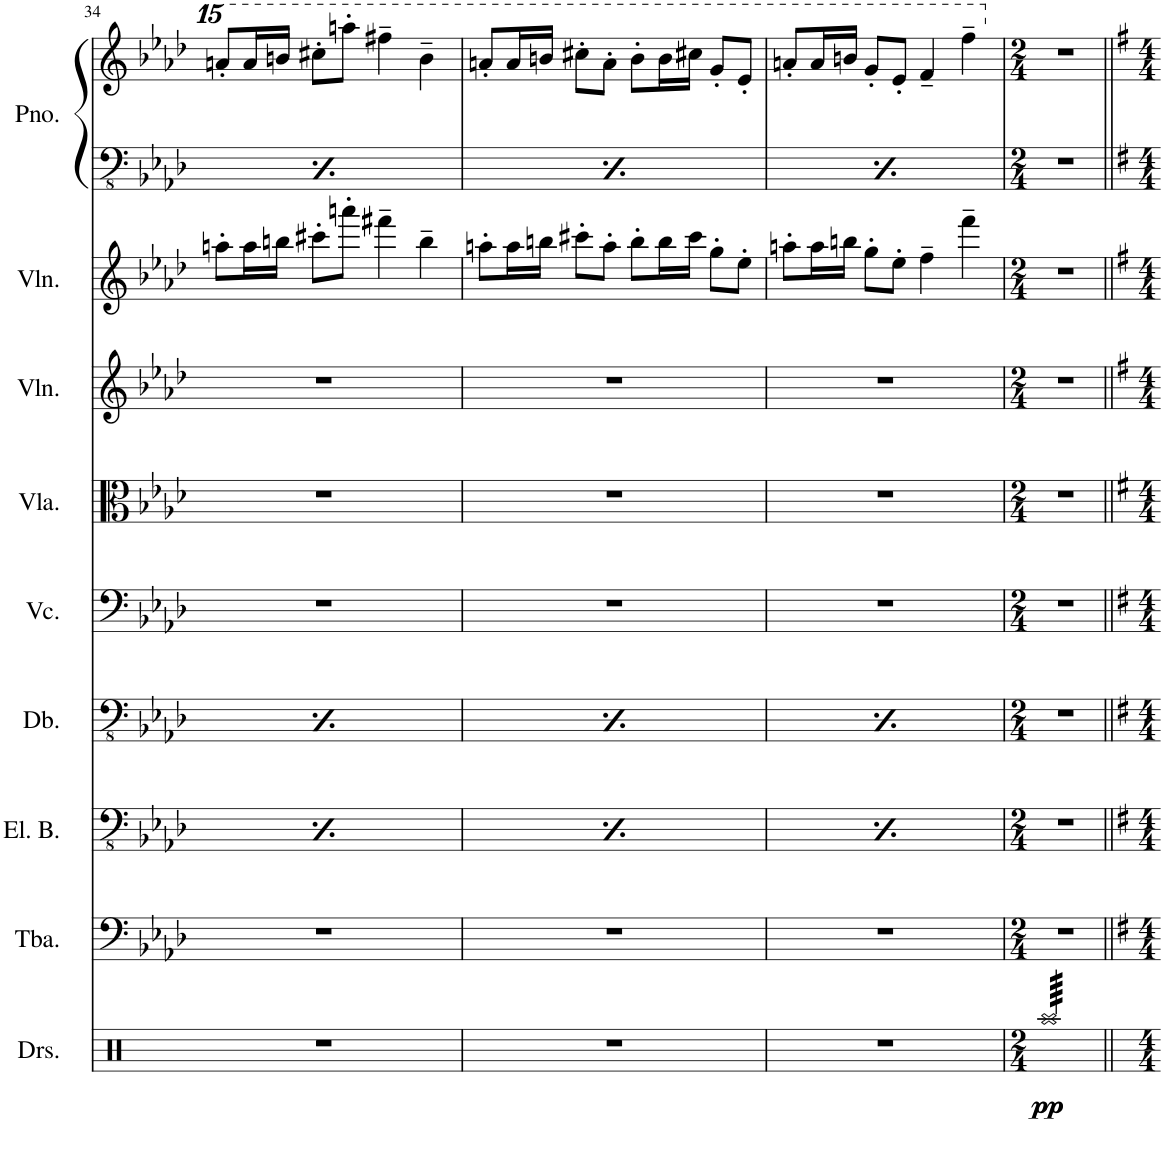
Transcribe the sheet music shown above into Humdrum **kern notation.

**kern	**dynam	**kern	**kern	**kern	**kern	**kern	**kern	**kern	**kern	**kern
*part9	*part9	*part8	*part7	*part6	*part5	*part4	*part3	*part2	*part1	*part1
*staff10	*staff10	*staff9	*staff8	*staff7	*staff6	*staff5	*staff4	*staff3	*staff2	*staff1
*I"Drumset	*	*I"Tuba	*I"Electric Bass	*I"Double Bass	*I"Violoncello	*I"Viola	*I"Violin	*I"Violin	*I"Piano	*
*I'Drs.	*	*I'Tba.	*I'El. B.	*I'Db.	*I'Vc.	*I'Vla.	*I'Vln.	*I'Vln.	*I'Pno.	*
!!LO:PB:g=z
*clefX	*	*clefF4	*clefFv4	*clefFv4	*clefF4	*clefC3	*clefG2	*clefG2	*clefFv4	*clefG2
*k[]	*	*k[b-e-a-d-]	*k[b-e-a-d-]	*k[b-e-a-d-]	*k[b-e-a-d-]	*k[b-e-a-d-]	*k[b-e-a-d-]	*k[b-e-a-d-]	*k[b-e-a-d-]	*k[b-e-a-d-]
*M4/4	*	*M4/4	*M4/4	*M4/4	*M4/4	*M4/4	*M4/4	*M4/4	*M4/4	*M4/4
=34	=34	=34	=34	=34	=34	=34	=34	=34	=34	=34
1r	.	1r	16EE-\LL	16EE-\LL	1r	1r	1r	8aan'\L	16EEE-/LL	8aaan'/L
.	.	.	16FF\	16FF\	.	.	.	.	16FFF/	.
.	.	.	16GG\	16GG\	.	.	.	16aa\L	16GGG/	16aaa/L
.	.	.	16DD-\JJ	16DD-\JJ	.	.	.	16bbn\JJ	16DDD-/JJ	16bbbn/JJ
.	.	.	16An\LL	16An\LL	.	.	.	8ccc#X'\L	16AAn\LL	8cccc#X'\L
.	.	.	16G\	16G\	.	.	.	.	16GG\	.
.	.	.	16E-\	16E-\	.	.	.	8aaan'\J	16EE-\	8aaaan'\J
.	.	.	16F\JJ	16F\JJ	.	.	.	.	16FF\JJ	.
.	.	.	16C-X\LL	16C-X\LL	.	.	.	4fff#X~\	16CC-X/LL	4ffff#X~\
.	.	.	16E-\	16E-\	.	.	.	.	16EE-/	.
.	.	.	16AAn\	16AAn\	.	.	.	.	16AAAn/	.
.	.	.	16D-\JJ	16D-\JJ	.	.	.	.	16DD-/JJ	.
.	.	.	16GG\LL	16GG\LL	.	.	.	4bb~\	16GGG/LL	4bbb~\
.	.	.	16BBn\	16BBn\	.	.	.	.	16BBBn/	.
.	.	.	16FF\	16FF\	.	.	.	.	16FFF/	.
.	.	.	16AA\JJ	16AA\JJ	.	.	.	.	16AAA/JJ	.
=35	=35	=35	=35	=35	=35	=35	=35	=35	=35	=35
1r	.	1r	16EE-\LL	16EE-\LL	1r	1r	1r	8aan'\L	16EEE-/LL	8aaan'/L
.	.	.	16FF\	16FF\	.	.	.	.	16FFF/	.
.	.	.	16GG\	16GG\	.	.	.	16aa\L	16GGG/	16aaa/L
.	.	.	16DD-\JJ	16DD-\JJ	.	.	.	16bbn\JJ	16DDD-/JJ	16bbbn/JJ
.	.	.	16An\LL	16An\LL	.	.	.	8ccc#X'\L	16AAn\LL	8cccc#X'\L
.	.	.	16G\	16G\	.	.	.	.	16GG\	.
.	.	.	16E-\	16E-\	.	.	.	8aa'\J	16EE-\	8aaa'\J
.	.	.	16F\JJ	16F\JJ	.	.	.	.	16FF\JJ	.
.	.	.	16C-X\LL	16C-X\LL	.	.	.	8bb'\L	16CC-X/LL	8bbb'\L
.	.	.	16E-\	16E-\	.	.	.	.	16EE-/	.
.	.	.	16AAn\	16AAn\	.	.	.	16bb\L	16AAAn/	16bbb\L
.	.	.	16D-\JJ	16D-\JJ	.	.	.	16ccc#\JJ	16DD-/JJ	16cccc#X\JJ
.	.	.	16GG\LL	16GG\LL	.	.	.	8gg'\L	16GGG/LL	8ggg'/L
.	.	.	16BBn\	16BBn\	.	.	.	.	16BBBn/	.
.	.	.	16FF\	16FF\	.	.	.	8ee-'\J	16FFF/	8eee-'/J
.	.	.	16AA\JJ	16AA\JJ	.	.	.	.	16AAA/JJ	.
=36	=36	=36	=36	=36	=36	=36	=36	=36	=36	=36
1r	.	1r	16EE-\LL	16EE-\LL	1r	1r	1r	8aan'\L	16EEE-/LL	8aaan'/L
.	.	.	16FF\	16FF\	.	.	.	.	16FFF/	.
.	.	.	16GG\	16GG\	.	.	.	16aa\L	16GGG/	16aaa/L
.	.	.	16DD-\JJ	16DD-\JJ	.	.	.	16bbn\JJ	16DDD-/JJ	16bbbn/JJ
.	.	.	16An\LL	16An\LL	.	.	.	8gg'\L	16AAn\LL	8ggg'/L
.	.	.	16G\	16G\	.	.	.	.	16GG\	.
.	.	.	16E-\	16E-\	.	.	.	8ee-'\J	16EE-\	8eee-'/J
.	.	.	16F\JJ	16F\JJ	.	.	.	.	16FF\JJ	.
.	.	.	16C-X\LL	16C-X\LL	.	.	.	4ff~\	16CC-X/LL	4fff~/
.	.	.	16E-\	16E-\	.	.	.	.	16EE-/	.
.	.	.	16AAn\	16AAn\	.	.	.	.	16AAAn/	.
.	.	.	16D-\JJ	16D-\JJ	.	.	.	.	16DD-/JJ	.
.	.	.	16GG\LL	16GG\LL	.	.	.	4fff~\	16GGG/LL	4ffff~\
.	.	.	16BBn\	16BBn\	.	.	.	.	16BBBn/	.
.	.	.	16FF\	16FF\	.	.	.	.	16FFF/	.
.	.	.	16AA\JJ	16AA\JJ	.	.	.	.	16AAA/JJ	.
=37	=37	=37	=37	=37	=37	=37	=37	=37	=37	=37
*M2/4	*	*M2/4	*M2/4	*M2/4	*M2/4	*M2/4	*M2/4	*M2/4	*M2/4	*M2/4
!	!LO:DY:b	!	!	!	!	!	!	!	!	!
!	!LO:DY:n=1:b	!	!	!	!	!	!	!	!	!
*tremolo	*	*	*	*	*	*	*	*	*	*
64Raa/LLLL	pp pp	2r	2r	2r	2r	2r	2r	2r	2r	2r
64Raa/	.	.	.	.	.	.	.	.	.	.
64Raa/	.	.	.	.	.	.	.	.	.	.
64Raa/	.	.	.	.	.	.	.	.	.	.
64Raa/	.	.	.	.	.	.	.	.	.	.
64Raa/	.	.	.	.	.	.	.	.	.	.
64Raa/	.	.	.	.	.	.	.	.	.	.
64Raa/	.	.	.	.	.	.	.	.	.	.
64Raa/	.	.	.	.	.	.	.	.	.	.
64Raa/	.	.	.	.	.	.	.	.	.	.
64Raa/	.	.	.	.	.	.	.	.	.	.
64Raa/	.	.	.	.	.	.	.	.	.	.
64Raa/	.	.	.	.	.	.	.	.	.	.
64Raa/	.	.	.	.	.	.	.	.	.	.
64Raa/	.	.	.	.	.	.	.	.	.	.
64Raa/	.	.	.	.	.	.	.	.	.	.
64Raa/	.	.	.	.	.	.	.	.	.	.
64Raa/	.	.	.	.	.	.	.	.	.	.
64Raa/	.	.	.	.	.	.	.	.	.	.
64Raa/	.	.	.	.	.	.	.	.	.	.
64Raa/	.	.	.	.	.	.	.	.	.	.
64Raa/	.	.	.	.	.	.	.	.	.	.
64Raa/	.	.	.	.	.	.	.	.	.	.
64Raa/	.	.	.	.	.	.	.	.	.	.
64Raa/	.	.	.	.	.	.	.	.	.	.
64Raa/	.	.	.	.	.	.	.	.	.	.
64Raa/	.	.	.	.	.	.	.	.	.	.
64Raa/	.	.	.	.	.	.	.	.	.	.
64Raa/	.	.	.	.	.	.	.	.	.	.
64Raa/	.	.	.	.	.	.	.	.	.	.
64Raa/	.	.	.	.	.	.	.	.	.	.
64Raa/JJJJ	.	.	.	.	.	.	.	.	.	.
*Xtremolo	*	*	*	*	*	*	*	*	*	*
=||	=||	=||	=||	=||	=||	=||	=||	=||	=||	=||
*-	*-	*-	*-	*-	*-	*-	*-	*-	*-	*-
